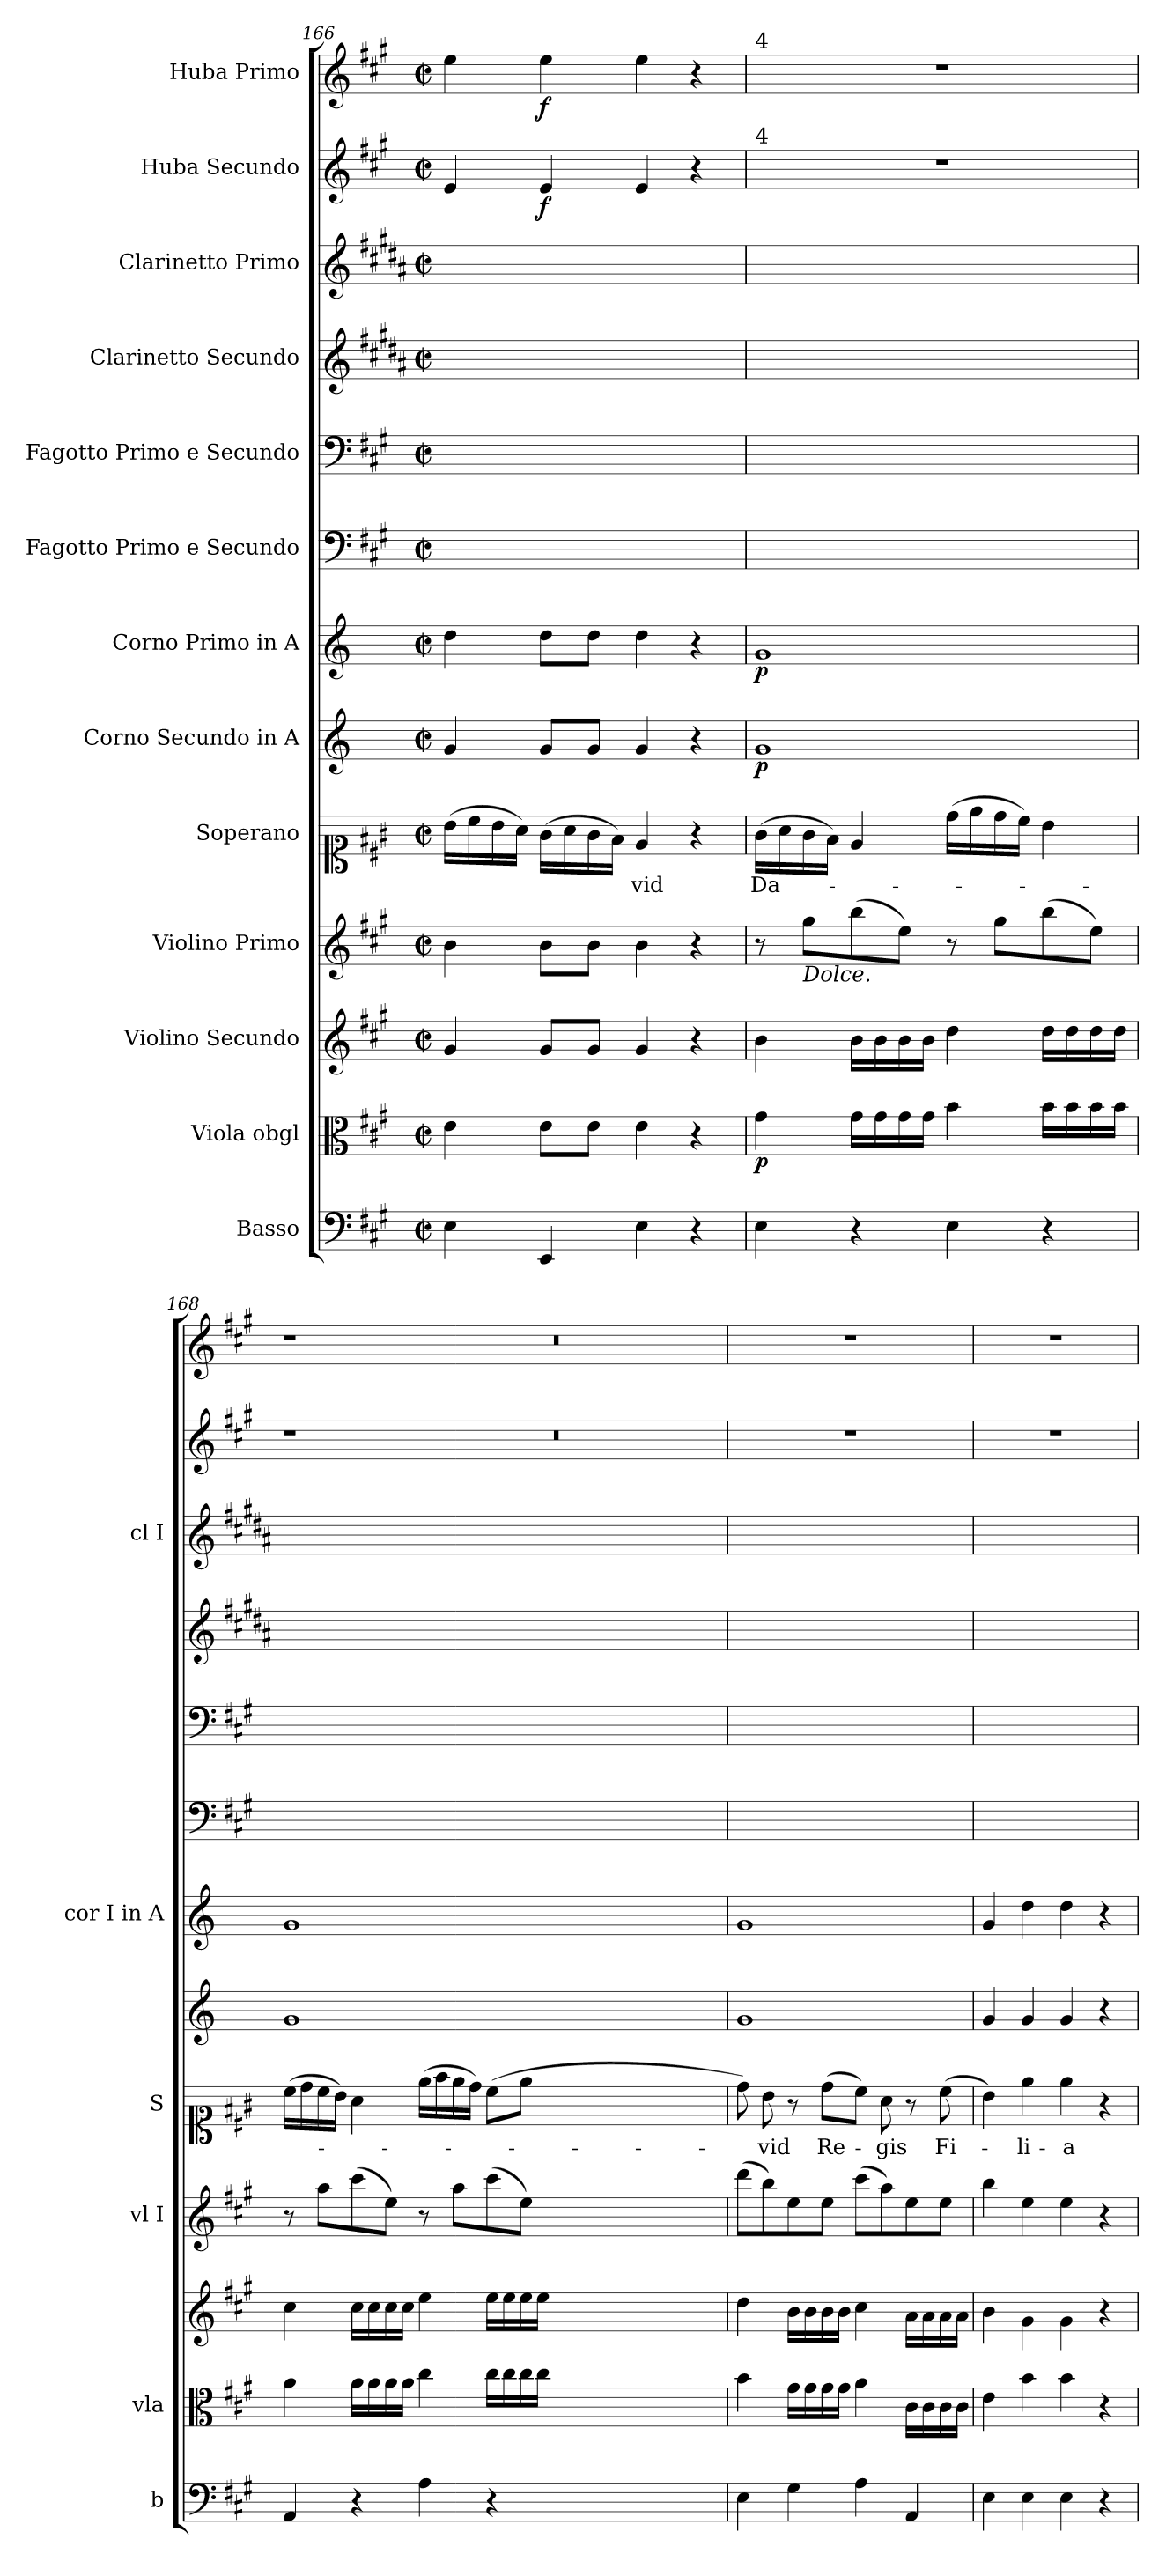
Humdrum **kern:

**kern	**kern	**dynam	**kern	**kern	**dynam	**kern	**text	**kern	**dynam	**kern	**dynam	**kern	**kern	**kern	**kern	**kern	**dynam	**kern	**dynam
*part13	*part12	*part12	*part11	*part10	*part10	*part9	*part9	*part8	*part8	*part7	*part7	*part6	*part5	*part4	*part3	*part2	*part2	*part1	*part1
*staff13	*staff12	*staff12	*staff11	*staff10	*staff10	*staff9	*staff9	*staff8	*staff8	*staff7	*staff7	*staff6	*staff5	*staff4	*staff3	*staff2	*staff2	*staff1	*staff1
*I"Basso	*I"Viola obgl	*	*I"Violino Secundo	*I"Violino Primo	*	*I"Soperano	*	*I"Corno Secundo in A	*	*I"Corno Primo in A	*	*I"Fagotto Primo e Secundo	*I"Fagotto Primo e Secundo	*I"Clarinetto Secundo	*I"Clarinetto Primo	*I"Huba Secundo	*	*I"Huba Primo	*
*I'b	*I'vla	*	*	*I'vl I	*	*I'S	*	*	*	*I'cor I in A	*	*	*	*	*I'cl I	*	*	*	*
*clefF4	*clefC3	*	*clefG2	*clefG2	*	*clefC1	*	*clefG2	*	*clefG2	*	*clefF4	*clefF4	*clefG2	*clefG2	*clefG2	*	*clefG2	*
*	*	*	*	*	*	*	*	*ITrd2c3	*	*ITrd2c3	*	*	*	*ITrd1c2	*ITrd1c2	*	*	*	*
*k[f#c#g#]	*k[f#c#g#]	*	*k[f#c#g#]	*k[f#c#g#]	*	*k[f#c#g#]	*	*k[f#c#g#]	*	*k[f#c#g#]	*	*k[f#c#g#]	*k[f#c#g#]	*k[f#c#g#]	*k[f#c#g#]	*k[f#c#g#]	*	*k[f#c#g#]	*
*A:	*A:	*	*A:	*A:	*	*A:	*	*A:	*	*A:	*	*A:	*A:	*A:	*A:	*A:	*	*A:	*
*M2/2	*M2/2	*	*M2/2	*M2/2	*	*M2/2	*	*M2/2	*	*M2/2	*	*M2/2	*M2/2	*M2/2	*M2/2	*M2/2	*	*M2/2	*
*met(c|)	*met(c|)	*	*met(c|)	*met(c|)	*	*met(c|)	*	*met(c|)	*	*met(c|)	*	*met(c|)	*met(c|)	*met(c|)	*met(c|)	*met(c|)	*	*met(c|)	*
=166	=166	=166	=166	=166	=166	=166	=166	=166	=166	=166	=166	=166	=166	=166	=166	=166	=166	=166	=166
4E\	4e\	.	4g#/	4b\	.	(16b\LL	.	4e/	.	4b\	.	4E\yy	4E\yy	1ryy	1ryy	4e/	.	4ee\	.
.	.	.	.	.	.	16cc#\	.	.	.	.	.	.	.	.	.	.	.	.	.
.	.	.	.	.	.	16b\	.	.	.	.	.	.	.	.	.	.	.	.	.
.	.	.	.	.	.	16a\JJ)	.	.	.	.	.	.	.	.	.	.	.	.	.
4EE/	8e\L	.	8g#/L	8b\L	.	(16g#\LL	.	8e/L	.	8b\L	.	4EE/yy	4EE/yy	.	.	4e/	f	4ee\	f
.	.	.	.	.	.	16a\	.	.	.	.	.	.	.	.	.	.	.	.	.
.	8e\J	.	8g#/J	8b\J	.	16g#\	.	8e/J	.	8b\J	.	.	.	.	.	.	.	.	.
.	.	.	.	.	.	16f#\JJ)	.	.	.	.	.	.	.	.	.	.	.	.	.
4E\	4e\	.	4g#/	4b\	.	4e/	-vid	4e/	.	4b\	.	4E\yy	4E\yy	.	.	4e/	.	4ee\	.
4r	4r	.	4r	4r	.	4r	.	4r	.	4r	.	4ryy	4ryy	.	.	4r	.	4r	.
=167	=167	=167	=167	=167	=167	=167	=167	=167	=167	=167	=167	=167	=167	=167	=167	=167	=167	=167	=167
!	!	!	!	!	!	!	!	!	!	!	!	!	!	!	!	!	!	!LO:TX:a:t=4	!
!	!	!	!	!	!	!	!	!	!	!	!	!	!	!	!	!LO:TX:a:t=4	!	!	!
!	!	!	!	!	!LO:DY:b	!	!	!	!	!	!	!	!	!	!	!	!	!	!
4E\	4g#\	p	4b\	8r	p&colon;	(16g#\LL	Da-	1e	p	1e	p	4E\yy	4E\yy	1ryy	1ryy	1r	.	1r	.
.	.	.	.	.	.	16a\	.	.	.	.	.	.	.	.	.	.	.	.	.
!	!	!	!	!LO:TX:b:i:t=Dolce.	!	!	!	!	!	!	!	!	!	!	!	!	!	!	!
.	.	.	.	8gg#\L	.	16g#\	.	.	.	.	.	.	.	.	.	.	.	.	.
.	.	.	.	.	.	16f#\JJ)	.	.	.	.	.	.	.	.	.	.	.	.	.
4r	16g#\LL	.	16b\LL	(8bb\	.	4e/	.	.	.	.	.	4ryy	4ryy	.	.	.	.	.	.
.	16g#\	.	16b\	.	.	.	.	.	.	.	.	.	.	.	.	.	.	.	.
.	16g#\	.	16b\	8ee\J)	.	.	.	.	.	.	.	.	.	.	.	.	.	.	.
.	16g#\JJ	.	16b\JJ	.	.	.	.	.	.	.	.	.	.	.	.	.	.	.	.
4E\	4b\	.	4dd\	8r	.	(16dd\LL	.	.	.	.	.	4E\yy	4E\yy	.	.	.	.	.	.
.	.	.	.	.	.	16ee\	.	.	.	.	.	.	.	.	.	.	.	.	.
.	.	.	.	8gg#\L	.	16dd\	.	.	.	.	.	.	.	.	.	.	.	.	.
.	.	.	.	.	.	16cc#\JJ)	.	.	.	.	.	.	.	.	.	.	.	.	.
4r	16b\LL	.	16dd\LL	(8bb\	.	4b\	.	.	.	.	.	4ryy	4ryy	.	.	.	.	.	.
.	16b\	.	16dd\	.	.	.	.	.	.	.	.	.	.	.	.	.	.	.	.
.	16b\	.	16dd\	8ee\J)	.	.	.	.	.	.	.	.	.	.	.	.	.	.	.
.	16b\JJ	.	16dd\JJ	.	.	.	.	.	.	.	.	.	.	.	.	.	.	.	.
=168	=168	=168	=168	=168	=168	=168	=168	=168	=168	=168	=168	=168	=168	=168	=168	=168	=168	=168	=168
4AA/	4a\	.	4cc#\	8r	.	(16cc#\LL	.	1e	.	1e	.	4AA/yy	4AA/yy	1ryy	1ryy	1r	.	1r	.
.	.	.	.	.	.	16dd\	.	.	.	.	.	.	.	.	.	.	.	.	.
.	.	.	.	8aa\L	.	16cc#\	.	.	.	.	.	.	.	.	.	.	.	.	.
.	.	.	.	.	.	16b\JJ)	.	.	.	.	.	.	.	.	.	.	.	.	.
4r	16a\LL	.	16cc#\LL	(8ccc#\	.	4a\	.	.	.	.	.	4ryy	4ryy	.	.	.	.	.	.
.	16a\	.	16cc#\	.	.	.	.	.	.	.	.	.	.	.	.	.	.	.	.
.	16a\	.	16cc#\	8ee\J)	.	.	.	.	.	.	.	.	.	.	.	.	.	.	.
.	16a\JJ	.	16cc#\JJ	.	.	.	.	.	.	.	.	.	.	.	.	.	.	.	.
4A\	4cc#\	.	4ee\	8r	.	(16ee\LL	.	.	.	.	.	4A\yy	4A\yy	.	.	.	.	.	.
.	.	.	.	.	.	16ff#\	.	.	.	.	.	.	.	.	.	.	.	.	.
.	.	.	.	8aa\L	.	16ee\	.	.	.	.	.	.	.	.	.	.	.	.	.
.	.	.	.	.	.	16dd\JJ)	.	.	.	.	.	.	.	.	.	.	.	.	.
4r	16cc#\LL	.	16ee\LL	(8ccc#\	.	(8cc#\L	.	.	.	.	.	4ryy	4ryy	.	.	.	.	.	.
.	16cc#\	.	16ee\	.	.	.	.	.	.	.	.	.	.	.	.	.	.	.	.
.	16cc#\	.	16ee\	8ee\J)	.	8ee\J	.	.	.	.	.	.	.	.	.	.	.	.	.
.	16cc#\JJ	.	16ee\JJ	.	.	.	.	.	.	.	.	.	.	.	.	.	.	.	.
0.ryy	0.ryy	.	0.ryy	0.ryy	.	0.ryy	.	0.ryy	.	0.ryy	.	0.ryy	0.ryy	0.ryy	0.ryy	0.r	.	0.r	.
=169	=169	=169	=169	=169	=169	=169	=169	=169	=169	=169	=169	=169	=169	=169	=169	=169	=169	=169	=169
4E\	4b\	.	4dd\	(8ddd\L	.	8dd\)	.	1e	.	1e	.	4E\yy	4E\yy	1ryy	1ryy	1r	.	1r	.
.	.	.	.	8bb\)	.	8b\	-vid	.	.	.	.	.	.	.	.	.	.	.	.
4G#\	16g#\LL	.	16b\LL	8ee\	.	8r	.	.	.	.	.	4G#\yy	4G#\yy	.	.	.	.	.	.
.	16g#\	.	16b\	.	.	.	.	.	.	.	.	.	.	.	.	.	.	.	.
.	16g#\	.	16b\	8ee\J	.	(8dd\L	Re-	.	.	.	.	.	.	.	.	.	.	.	.
.	16g#\JJ	.	16b\JJ	.	.	.	.	.	.	.	.	.	.	.	.	.	.	.	.
4A\	4a\	.	4cc#\	(8ccc#\L	.	8cc#\J)	.	.	.	.	.	4A\yy	4A\yy	.	.	.	.	.	.
.	.	.	.	8aa\)	.	8a\	-gis	.	.	.	.	.	.	.	.	.	.	.	.
4AA/	16c#\LL	.	16a\LL	8ee\	.	8r	.	.	.	.	.	4AA/yy	4AA/yy	.	.	.	.	.	.
.	16c#\	.	16a\	.	.	.	.	.	.	.	.	.	.	.	.	.	.	.	.
.	16c#\	.	16a\	8ee\J	.	(8cc#\	Fi-	.	.	.	.	.	.	.	.	.	.	.	.
.	16c#\JJ	.	16a\JJ	.	.	.	.	.	.	.	.	.	.	.	.	.	.	.	.
=170	=170	=170	=170	=170	=170	=170	=170	=170	=170	=170	=170	=170	=170	=170	=170	=170	=170	=170	=170
4E\	4e\	.	4b\	4bb\	.	4b\)	.	4e/	.	4e/	.	4E\yy	4E\yy	1ryy	1ryy	1r	.	1r	.
!	!	!LO:DY:b	!	!	!	!	!	!	!	!	!	!	!	!	!	!	!	!	!
4E\	4b\	fort	4g#\	4ee\	.	4ee\	-li-	4e/	.	4b\	.	4E\yy	4E\yy	.	.	.	.	.	.
4E\	4b\	.	4g#\	4ee\	.	4ee\	-a	4e/	.	4b\	.	4E\yy	4E\yy	.	.	.	.	.	.
4r	4r	.	4r	4r	.	4r	.	4r	.	4r	.	4ryy	4ryy	.	.	.	.	.	.
=	=	=	=	=	=	=	=	=	=	=	=	=	=	=	=	=	=	=	=
*-	*-	*-	*-	*-	*-	*-	*-	*-	*-	*-	*-	*-	*-	*-	*-	*-	*-	*-	*-
